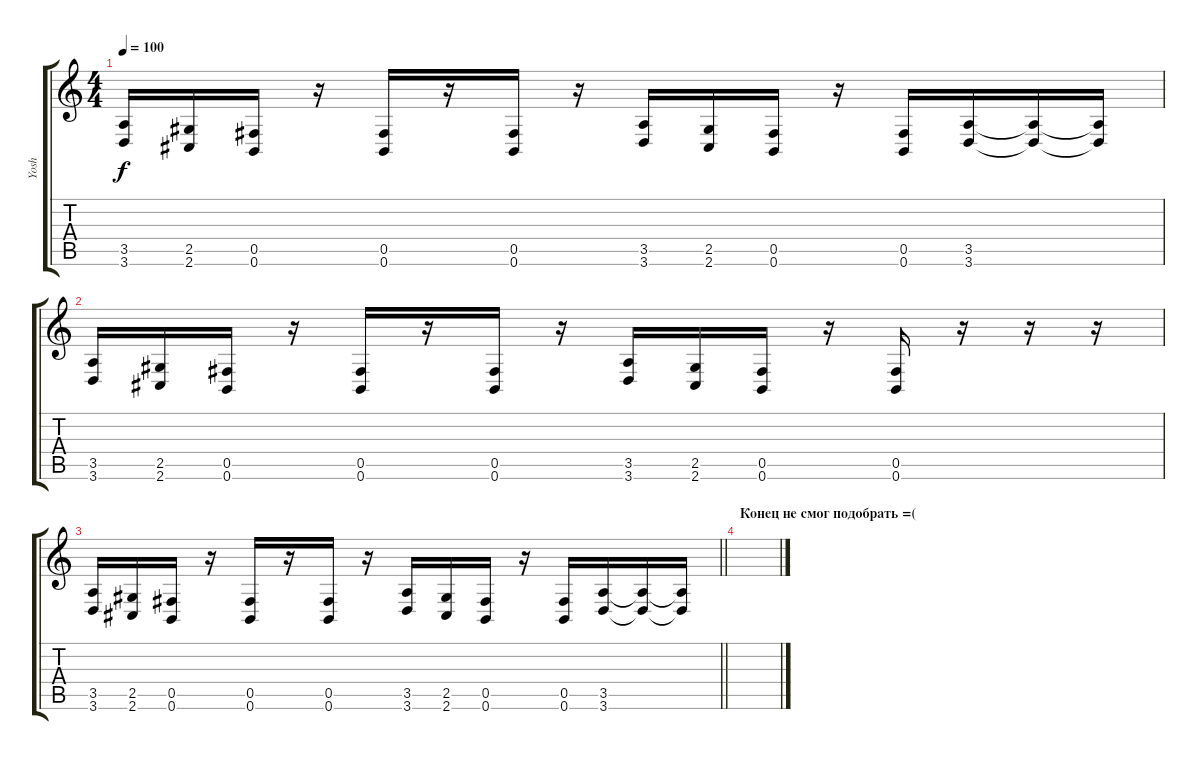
\track ("Yosh" "Yosh") {instrument distortionguitar}
\staff {score tabs}
\tuning (Db4 Ab3 E3 B2 Gb2 B1) {hide}
\ts (4 4)
\tempo 100
\clef g2
\ks c
(3.5 3.6).16{dy f} (2.5 2.6).16 (0.5 0.6).16 r.16 (0.5 0.6).16 r.16 (0.5 0.6).16 r.16 (3.5 3.6).16 (2.5 2.6).16 (0.5 0.6).16 r.16 (0.5 0.6).16 (3.5 3.6).16 (3.5{t} 3.6{t}).16 (3.5{t} 3.6{t}).16 |
(3.5 3.6).16 (2.5 2.6).16 (0.5 0.6).16 r.16 (0.5 0.6).16 r.16 (0.5 0.6).16 r.16 (3.5 3.6).16 (2.5 2.6).16 (0.5 0.6).16 r.16 (0.5 0.6).16 r.16 r.16 r.16 |
\barLineRight lightlight
(3.5 3.6).16 (2.5 2.6).16 (0.5 0.6).16 r.16 (0.5 0.6).16 r.16 (0.5 0.6).16 r.16 (3.5 3.6).16 (2.5 2.6).16 (0.5 0.6).16 r.16 (0.5 0.6).16 (3.5 3.6).16 (3.5{t} 3.6{t}).16 (3.5{t} 3.6{t}).16 |
\section ("" "Конец не смог подобрать =(")
